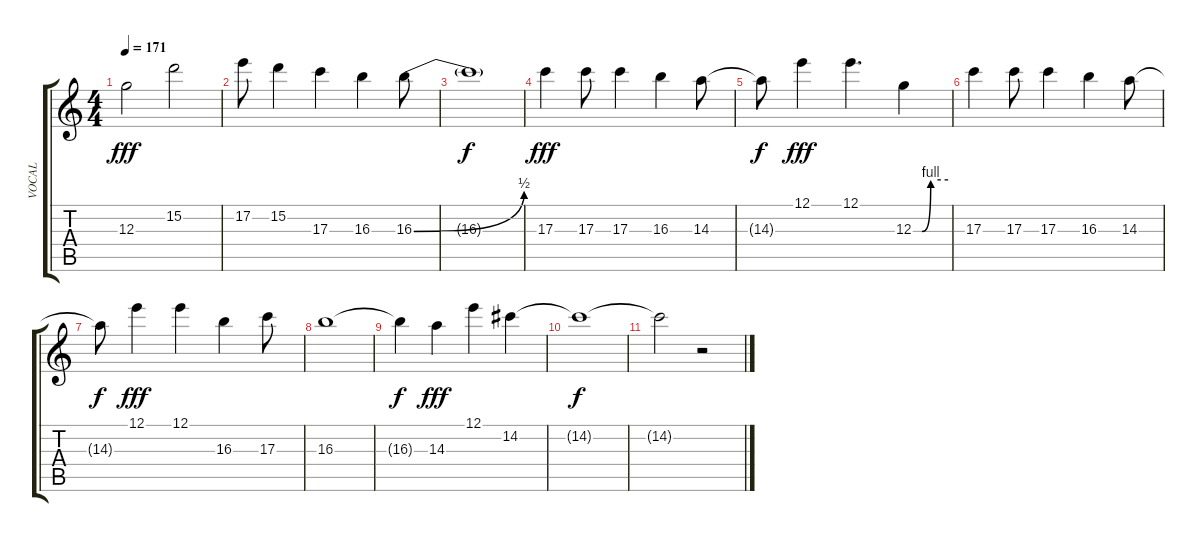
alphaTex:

\track ("VOCAL" "VOCAL") {instrument contrabass}
\staff {score tabs}
\tuning (E4 B3 G3 D3 A2 E2) {hide}
\ts (4 4)
\tempo 171
\clef g2
\ks c
12.3.2{dy fff} 15.2.2 |
17.2.8 15.2.4 17.3.4 16.3.4 16.3{be (bend 0 0 60 2)}.8 |
16.3{t}.1{dy f} |
17.3.4{dy fff} 17.3.8 17.3.4 16.3.4 14.3.8 |
14.3{t}.8{dy f} 12.1.4{dy fff} 12.1.4{d} 12.3{be (custom 0 0 15 0 30 4 60 4)}.4 |
17.3.4 17.3.8 17.3.4 16.3.4 14.3.8 |
14.3{t}.8{dy f} 12.1.4{dy fff} 12.1.4 16.3.4 17.3.8 |
16.3.1 |
16.3{t}.4{dy f} 14.3.4{dy fff} 12.1.4 14.2.4 |
14.2{t}.1{dy f} |
14.2{t}.2 r.2
